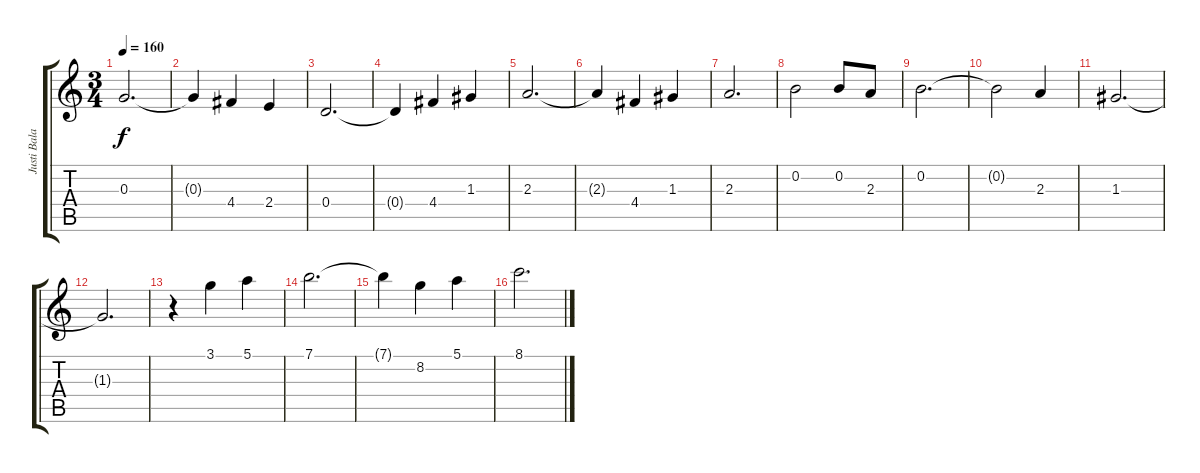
\track ("Justi Bala" "Justi Bala") {instrument distortionguitar}
\staff {score tabs}
\tuning (E4 B3 G3 D3 A2 E2) {hide}
\ts (3 4)
\tempo 160
\clef g2
\ks c
0.3.2{d dy f} |
0.3{t}.4 4.4.4 2.4.4 |
0.4.2{d} |
0.4{t}.4 4.4.4 1.3.4 |
2.3.2{d} |
2.3{t}.4 4.4.4 1.3.4 |
2.3.2{d} |
0.2.2 0.2.8 2.3.8 |
0.2.2{d} |
0.2{t}.2 2.3.4 |
1.3.2{d} |
1.3{t}.2{d} |
r.4 3.1.4 5.1.4 |
7.1.2{d} |
7.1{t}.4 8.2.4 5.1.4 |
8.1.2{d}
